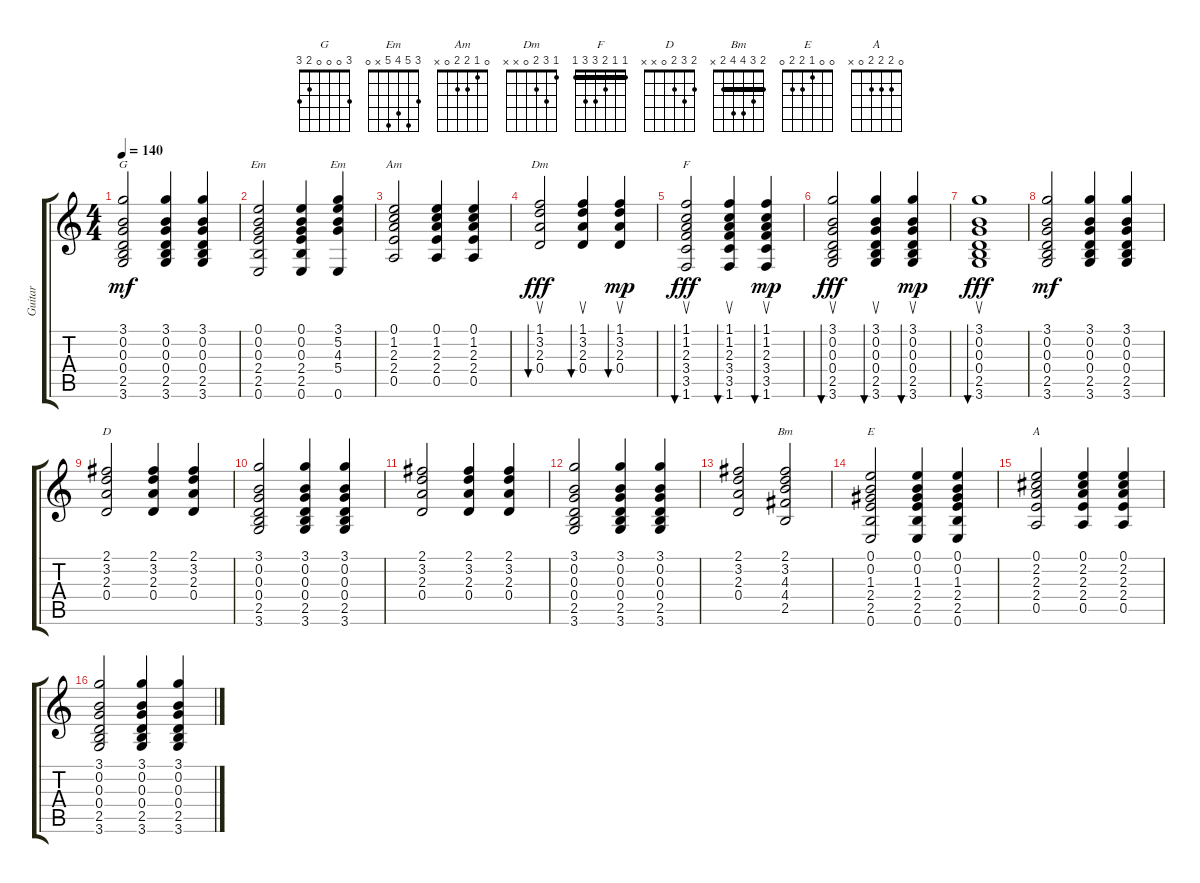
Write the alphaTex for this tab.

\track ("Guitar" "Guitar") {instrument acousticguitarnylon}
\staff {score tabs}
\tuning (E4 B3 G3 D3 A2 E2) {hide}
\chord ("G" 3 0 0 0 2 3)
\chord ("Em" 0 0 0 2 2 0)
\chord ("Em" 3 5 4 5 x 0)
\chord ("Am" 0 1 2 2 0 x)
\chord ("Dm" 1 3 2 0 x x)
\chord ("F" 1 1 2 3 3 1) {barre 1}
\chord ("D" 2 3 2 0 x x)
\chord ("Bm" 2 3 4 4 2 x) {barre 2}
\chord ("E" 0 0 1 2 2 0)
\chord ("A" 0 2 2 2 0 x)
\ts (4 4)
\tempo 140
\clef g2
\ks c
(3.1 0.2 0.3 0.4 2.5 3.6).2{ch "G" dy mf} (3.1 0.2 0.3 0.4 2.5 3.6).4 (3.1 0.2 0.3 0.4 2.5 3.6).4 |
(0.1 0.2 0.3 2.4 2.5 0.6).2{ch "Em"} (0.1 0.2 0.3 2.4 2.5 0.6).4 (3.1 5.2 4.3 5.4 0.6).4{ch "Em"} |
(0.1 1.2 2.3 2.4 0.5).2{ch "Am"} (0.1 1.2 2.3 2.4 0.5).4 (0.1 1.2 2.3 2.4 0.5).4 |
(1.1 3.2 2.3 0.4).2{su bu 30 ch "Dm" dy fff} (1.1 3.2 2.3 0.4).4{su bu 30} (1.1 3.2 2.3 0.4).4{su bu 30 dy mp} |
(1.1 1.2 2.3 3.4 3.5 1.6).2{su bu 30 ch "F" dy fff} (1.1 1.2 2.3 3.4 3.5 1.6).4{su bu 30} (1.1 1.2 2.3 3.4 3.5 1.6).4{su bu 30 dy mp} |
(3.1 0.2 0.3 0.4 2.5 3.6).2{su bu 30 dy fff} (3.1 0.2 0.3 0.4 2.5 3.6).4{su bu 30} (3.1 0.2 0.3 0.4 2.5 3.6).4{su bu 30 dy mp} |
(3.1 0.2 0.3 0.4 2.5 3.6).1{su bu 30 dy fff} |
(3.1 0.2 0.3 0.4 2.5 3.6).2{dy mf} (3.1 0.2 0.3 0.4 2.5 3.6).4 (3.1 0.2 0.3 0.4 2.5 3.6).4 |
(2.1 3.2 2.3 0.4).2{ch "D"} (2.1 3.2 2.3 0.4).4 (2.1 3.2 2.3 0.4).4 |
(3.1 0.2 0.3 0.4 2.5 3.6).2 (3.1 0.2 0.3 0.4 2.5 3.6).4 (3.1 0.2 0.3 0.4 2.5 3.6).4 |
(2.1 3.2 2.3 0.4).2 (2.1 3.2 2.3 0.4).4 (2.1 3.2 2.3 0.4).4 |
(3.1 0.2 0.3 0.4 2.5 3.6).2 (3.1 0.2 0.3 0.4 2.5 3.6).4 (3.1 0.2 0.3 0.4 2.5 3.6).4 |
(2.1 3.2 2.3 0.4).2 (2.1 3.2 4.3 4.4 2.5).2{ch "Bm"} |
(0.1 0.2 1.3 2.4 2.5 0.6).2{ch "E"} (0.1 0.2 1.3 2.4 2.5 0.6).4 (0.1 0.2 1.3 2.4 2.5 0.6).4 |
(0.1 2.2 2.3 2.4 0.5).2{ch "A"} (0.1 2.2 2.3 2.4 0.5).4 (0.1 2.2 2.3 2.4 0.5).4 |
(3.1 0.2 0.3 0.4 2.5 3.6).2 (3.1 0.2 0.3 0.4 2.5 3.6).4 (3.1 0.2 0.3 0.4 2.5 3.6).4
